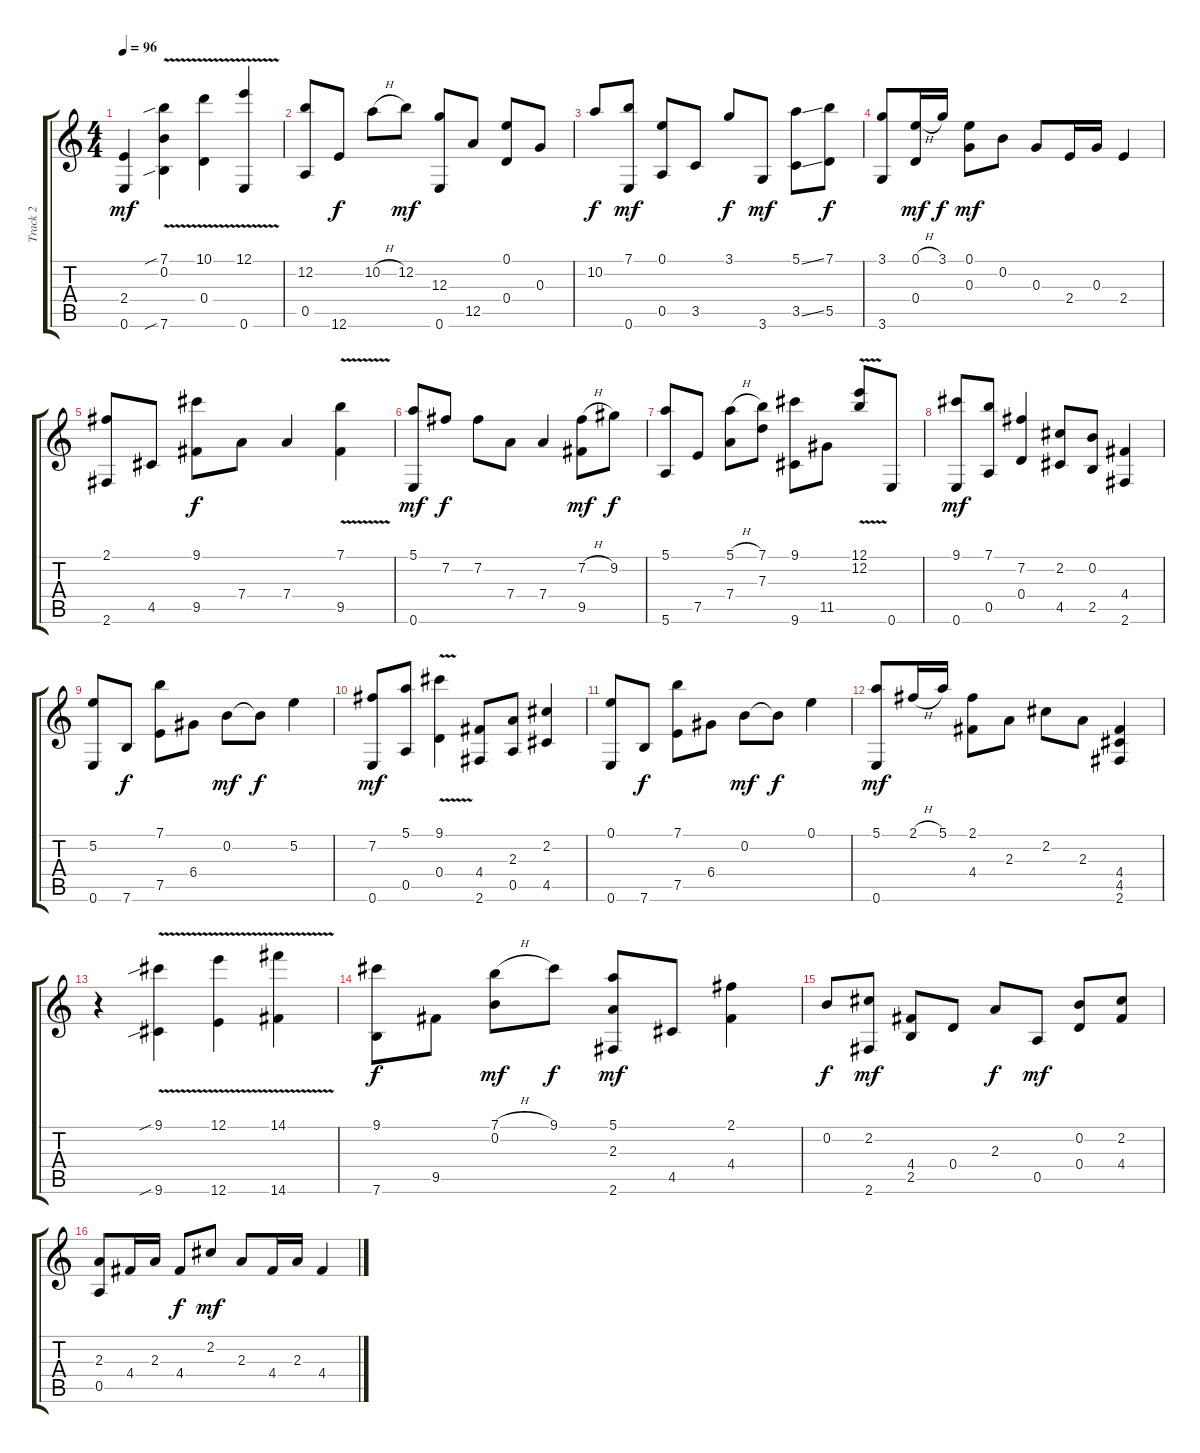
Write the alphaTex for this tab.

\track ("Track 2" "Track 2") {instrument acousticguitarsteel}
\staff {score tabs}
\tuning (E4 B3 G3 D3 A2 E2) {hide}
\ts (4 4)
\tempo 96
\clef g2
\ks c
(2.4 0.6).4{dy mf} (7.1{v sib} 0.2 7.6{sib}).4 (10.1{v} 0.4).4 (12.1{v} 0.6).4 |
(12.2 0.5).8 12.6.8{dy f} 10.2{h}.8 12.2.8{dy mf} (12.3 0.6).8 12.5.8 (0.1 0.4).8 0.3.8 |
10.2.8{dy f} (7.1 0.6).8{dy mf} (0.1 0.5).8 3.5.8 3.1.8{dy f} 3.6.8{dy mf} (5.1{ss} 3.5{ss}).8 (7.1 5.5).8{dy f} |
(3.1 3.6).8 (0.1{h} 0.4).16{dy mf} 3.1.16{dy f} (0.1 0.3).8{dy mf} 0.2.8 0.3.8 2.4.16 0.3.16 2.4.4 |
(2.1 2.6).8 4.5.8 (9.1 9.5).8{dy f} 7.4.8 7.4.4 (7.1{v} 9.5).4 |
(5.1 0.6).8{dy mf} 7.2.8{dy f} 7.2.8 7.4.8 7.4.4 (7.2{h} 9.5).8{dy mf} 9.2.8{dy f} |
(5.1 5.6).8 7.5.8 (5.1{h} 7.4).8 (7.1 7.3).8 (9.1 9.6).8 11.5.8 (12.1{v} 12.2).8 0.6.8 |
(9.1 0.6).8{dy mf} (7.1 0.5).8 (7.2 0.4).4 (2.2 4.5).8 (0.2 2.5).8 (4.4 2.6).4 |
(5.2 0.6).8 7.6.8{dy f} (7.1 7.5).8 6.4.8 0.2.8{dy mf} 0.2{t}.8{dy f} 5.2.4 |
(7.2 0.6).8{dy mf} (5.1 0.5).8 (9.1{v} 0.4).4 (4.4 2.6).8 (2.3 0.5).8 (2.2 4.5).4 |
(0.1 0.6).8 7.6.8{dy f} (7.1 7.5).8 6.4.8 0.2.8{dy mf} 0.2{t}.8{dy f} 0.1.4 |
(5.1 0.6).8{dy mf} 2.1{h}.16 5.1.16 (2.1 4.4).8 2.3.8 2.2.8 2.3.8 (4.4 4.5 2.6).4 |
r.4 (9.1{v sib} 9.6{sib}).4 (12.1{v} 12.6).4 (14.1{v} 14.6).4 |
(9.1 7.6).8{dy f} 9.5.8 (7.1{h} 0.2).8{dy mf} 9.1.8{dy f} (5.1 2.3 2.6).8{dy mf} 4.5.8 (2.1 4.4).4 |
0.2.8{dy f} (2.2 2.6).8{dy mf} (4.4 2.5).8 0.4.8 2.3.8{dy f} 0.5.8{dy mf} (0.2 0.4).8 (2.2 4.4).8 |
(2.3 0.5).8 4.4.16 2.3.16 4.4.8{dy f} 2.2.8{dy mf} 2.3.8 4.4.16 2.3.16 4.4.4
